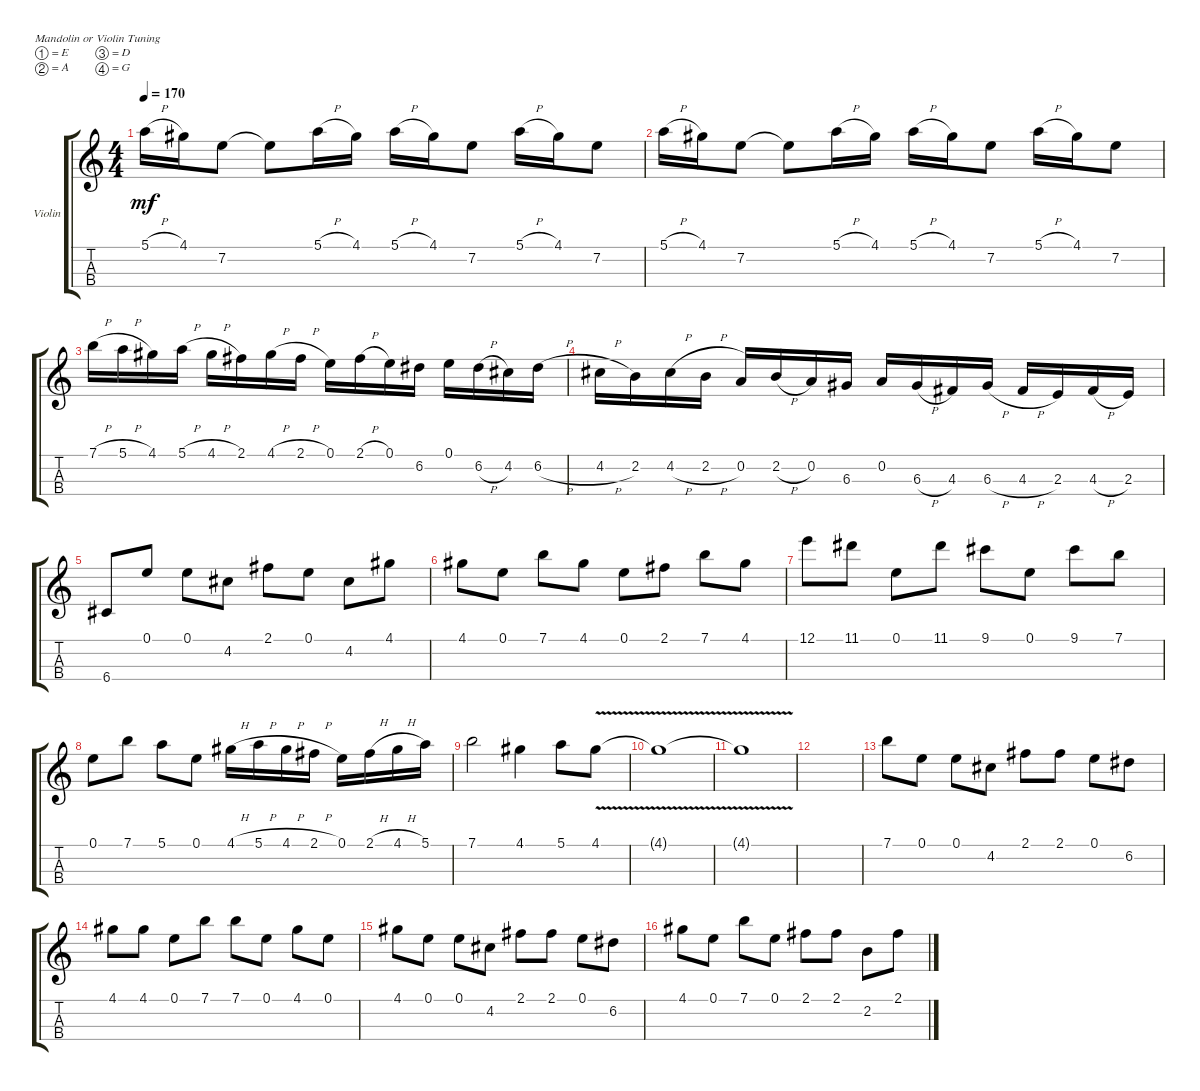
\defaultSystemsLayout 4
\bracketExtendMode groupsimilarinstruments
\firstSystemTrackNameOrientation horizontal
\otherSystemsTrackNameOrientation horizontal
\track ("Violin" "Violin") {instrument violin}
\staff {score tabs}
\tuning (E5 A4 D4 G3)
\ts (4 4)
\tempo 170
\clef g2
\ks c
5.1{h}.16{dy mf} 4.1.16 7.2.8 7.2{t}.8 5.1{h}.16 4.1.16 5.1{h}.16 4.1.16 7.2.8 5.1{h}.16 4.1.16 7.2.8 |
5.1{h}.16 4.1.16 7.2.8 7.2{t}.8 5.1{h}.16 4.1.16 5.1{h}.16 4.1.16 7.2.8 5.1{h}.16 4.1.16 7.2.8 |
7.1{h}.16 5.1{h}.16 4.1.16 5.1{h}.16 4.1{h}.16 2.1.16 4.1{h}.16 2.1{h}.16 0.1.16 2.1{h}.16 0.1.16 6.2.16 0.1.16 6.2{h}.16 4.2.16 6.2{h}.16 |
4.2{h}.16 2.2.16 4.2{h}.16 2.2{h}.16 0.2.16 2.2{h}.16 0.2.16 6.3.16 0.2.16 6.3{h}.16 4.3.16 6.3{h}.16 4.3{h}.16 2.3.16 4.3{h}.16 2.3.16 |
6.4.8 0.1.8 0.1.8 4.2.8 2.1.8 0.1.8 4.2.8 4.1.8 |
4.1.8 0.1.8 7.1.8 4.1.8 0.1.8 2.1.8 7.1.8 4.1.8 |
12.1.8 11.1.8 0.1.8 11.1.8 9.1.8 0.1.8 9.1.8 7.1.8 |
0.1.8 7.1.8 5.1.8 0.1.8 4.1{h}.16 5.1{h}.16 4.1{h}.16 2.1{h}.16 0.1.16 2.1{h}.16 4.1{h}.16 5.1.16 |
7.1.2 4.1.4 5.1.8 4.1{v}.8 |
4.1{v t}.1 |
4.1{v t}.1 |
|
7.1.8 0.1.8 0.1.8 4.2.8 2.1.8 2.1.8 0.1.8 6.2.8 |
4.1.8 4.1.8 0.1.8 7.1.8 7.1.8 0.1.8 4.1.8 0.1.8 |
4.1.8 0.1.8 0.1.8 4.2.8 2.1.8 2.1.8 0.1.8 6.2.8 |
4.1.8 0.1.8 7.1.8 0.1.8 2.1.8 2.1.8 2.2.8 2.1.8
